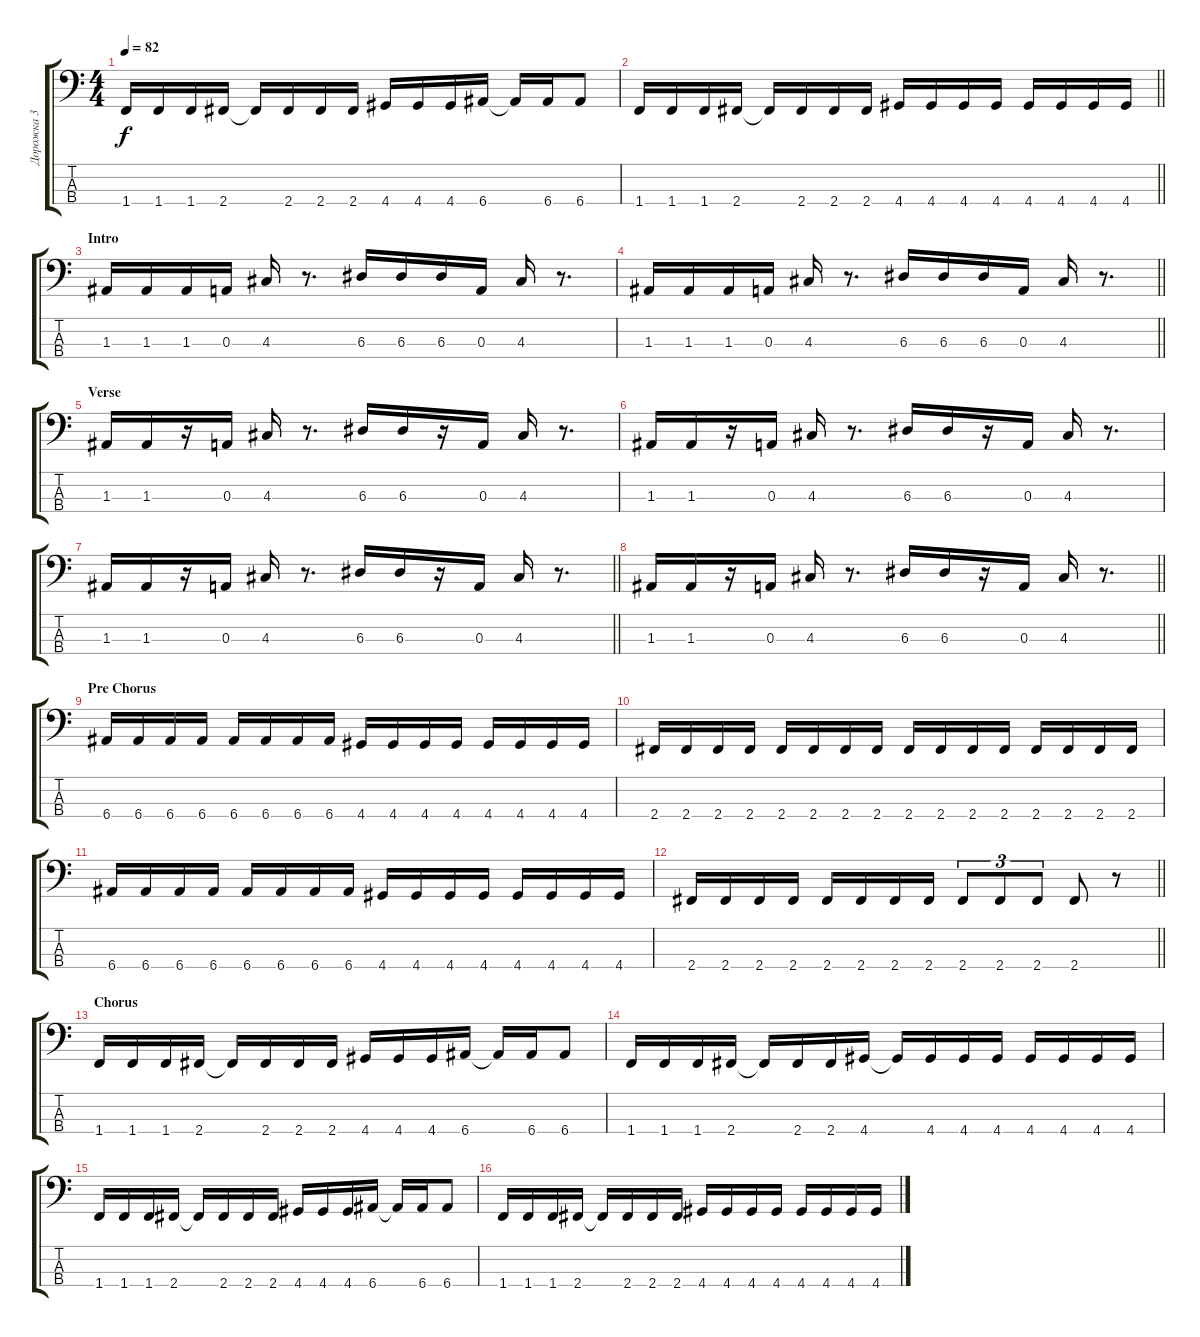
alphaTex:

\track ("Дорожка 3" "Дорожка 3") {instrument electricbassfinger}
\staff {score tabs}
\tuning (G2 D2 A1 E1) {hide}
\ts (4 4)
\tempo 82
\clef f4
\ks c
1.4.16{dy f} 1.4.16 1.4.16 2.4.16 2.4{t}.16 2.4.16 2.4.16 2.4.16 4.4.16 4.4.16 4.4.16 6.4.16 6.4{t}.16 6.4.16 6.4.8 |
\barLineRight lightlight
1.4.16 1.4.16 1.4.16 2.4.16 2.4{t}.16 2.4.16 2.4.16 2.4.16 4.4.16 4.4.16 4.4.16 4.4.16 4.4.16 4.4.16 4.4.16 4.4.16 |
\section ("" "Intro")
1.3.16 1.3.16 1.3.16 0.3.16 4.3.16 r.8{d} 6.3.16 6.3.16 6.3.16 0.3.16 4.3.16 r.8{d} |
\barLineRight lightlight
1.3.16 1.3.16 1.3.16 0.3.16 4.3.16 r.8{d} 6.3.16 6.3.16 6.3.16 0.3.16 4.3.16 r.8{d} |
\section ("" "Verse")
1.3.16 1.3.16 r.16 0.3.16 4.3.16 r.8{d} 6.3.16 6.3.16 r.16 0.3.16 4.3.16 r.8{d} |
1.3.16 1.3.16 r.16 0.3.16 4.3.16 r.8{d} 6.3.16 6.3.16 r.16 0.3.16 4.3.16 r.8{d} |
\barLineRight lightlight
1.3.16 1.3.16 r.16 0.3.16 4.3.16 r.8{d} 6.3.16 6.3.16 r.16 0.3.16 4.3.16 r.8{d} |
\barLineRight lightlight
1.3.16 1.3.16 r.16 0.3.16 4.3.16 r.8{d} 6.3.16 6.3.16 r.16 0.3.16 4.3.16 r.8{d} |
\section ("" "Pre Chorus")
6.4.16 6.4.16 6.4.16 6.4.16 6.4.16 6.4.16 6.4.16 6.4.16 4.4.16 4.4.16 4.4.16 4.4.16 4.4.16 4.4.16 4.4.16 4.4.16 |
2.4.16 2.4.16 2.4.16 2.4.16 2.4.16 2.4.16 2.4.16 2.4.16 2.4.16 2.4.16 2.4.16 2.4.16 2.4.16 2.4.16 2.4.16 2.4.16 |
6.4.16 6.4.16 6.4.16 6.4.16 6.4.16 6.4.16 6.4.16 6.4.16 4.4.16 4.4.16 4.4.16 4.4.16 4.4.16 4.4.16 4.4.16 4.4.16 |
\barLineRight lightlight
2.4.16 2.4.16 2.4.16 2.4.16 2.4.16 2.4.16 2.4.16 2.4.16 2.4.8{tu (3 2)} 2.4.8{tu (3 2)} 2.4.8{tu (3 2)} 2.4.8 r.8 |
\section ("" "Chorus")
1.4.16 1.4.16 1.4.16 2.4.16 2.4{t}.16 2.4.16 2.4.16 2.4.16 4.4.16 4.4.16 4.4.16 6.4.16 6.4{t}.16 6.4.16 6.4.8 |
1.4.16 1.4.16 1.4.16 2.4.16 2.4{t}.16 2.4.16 2.4.16 4.4.16 4.4{t}.16 4.4.16 4.4.16 4.4.16 4.4.16 4.4.16 4.4.16 4.4.16 |
1.4.16 1.4.16 1.4.16 2.4.16 2.4{t}.16 2.4.16 2.4.16 2.4.16 4.4.16 4.4.16 4.4.16 6.4.16 6.4{t}.16 6.4.16 6.4.8 |
1.4.16 1.4.16 1.4.16 2.4.16 2.4{t}.16 2.4.16 2.4.16 2.4.16 4.4.16 4.4.16 4.4.16 4.4.16 4.4.16 4.4.16 4.4.16 4.4.16
